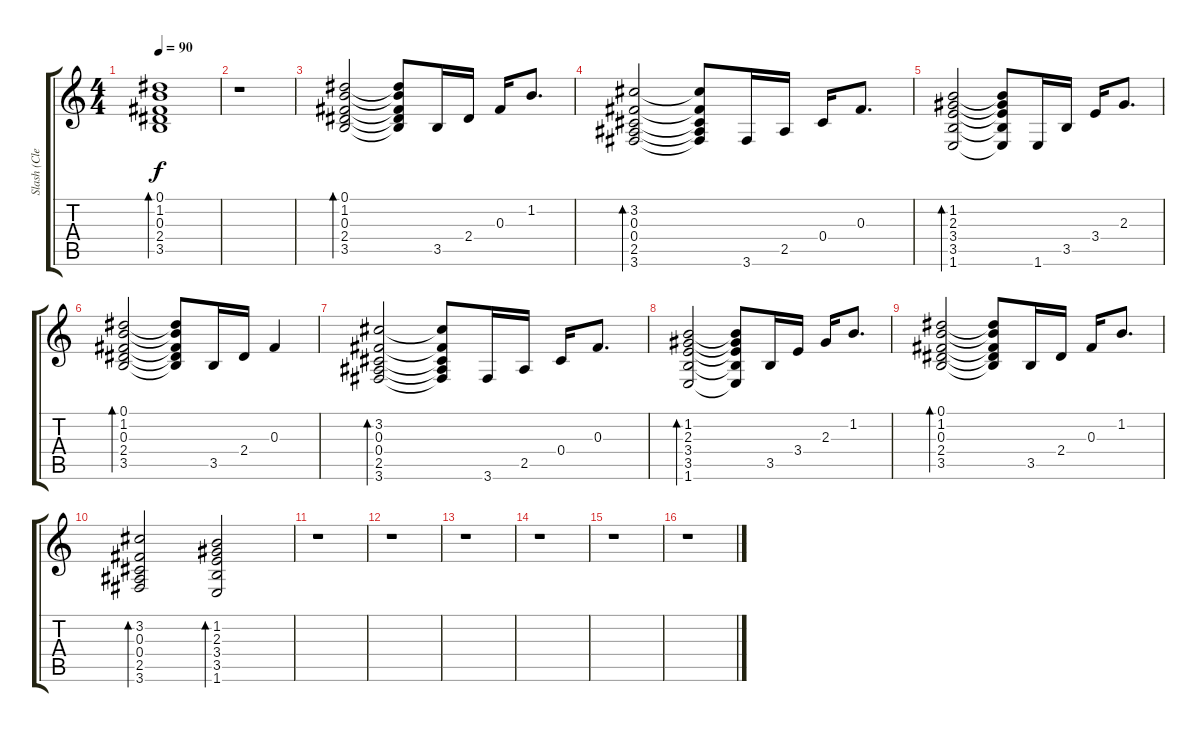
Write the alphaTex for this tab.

\track ("Slash (Clean Guitar)" "Slash (Cle") {instrument electricguitarclean}
\staff {score tabs}
\tuning (Eb4 Bb3 Gb3 Db3 Ab2 Eb2) {hide}
\ts (4 4)
\tempo 90
\clef g2
\ks c
(0.1 1.2 0.3 2.4 3.5).1{bd 120 dy f} |
r.1 |
(0.1 1.2 0.3 2.4 3.5).2{bd 120} (0.1{t} 1.2{t} 0.3{t} 2.4{t} 3.5{t}).8 3.5.16 2.4.16 0.3.16 1.2.8{d} |
(3.2 0.3 0.4 2.5 3.6).2{bd 120} (3.2{t} 0.3{t} 0.4{t} 2.5{t} 3.6{t}).8 3.6.16 2.5.16 0.4.16 0.3.8{d} |
(1.2 2.3 3.4 3.5 1.6).2{bd 120} (1.2{t} 2.3{t} 3.4{t} 3.5{t} 1.6{t}).8 1.6.16 3.5.16 3.4.16 2.3.8{d} |
(0.1 1.2 0.3 2.4 3.5).2{bd 120} (0.1{t} 1.2{t} 0.3{t} 2.4{t} 3.5{t}).8 3.5.16 2.4.16 0.3.4 |
(3.2 0.3 0.4 2.5 3.6).2{bd 120} (3.2{t} 0.3{t} 0.4{t} 2.5{t} 3.6{t}).8 3.6.16 2.5.16 0.4.16 0.3.8{d} |
(1.2 2.3 3.4 3.5 1.6).2{bd 120} (1.2{t} 2.3{t} 3.4{t} 3.5{t} 1.6{t}).8 3.5.16 3.4.16 2.3.16 1.2.8{d} |
(0.1 1.2 0.3 2.4 3.5).2{bd 120} (0.1{t} 1.2{t} 0.3{t} 2.4{t} 3.5{t}).8 3.5.16 2.4.16 0.3.16 1.2.8{d} |
(3.2 0.3 0.4 2.5 3.6).2{bd 120} (1.2 2.3 3.4 3.5 1.6).2{bd 120} |
r.1 |
r.1 |
r.1 |
r.1 |
r.1 |
r.1
